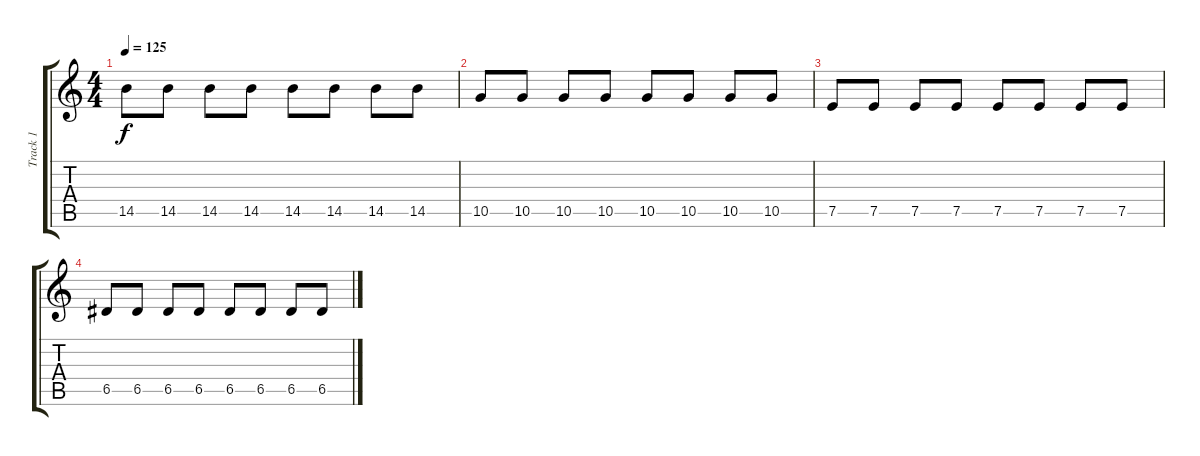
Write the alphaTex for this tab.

\track ("Track 1" "Track 1") {instrument distortionguitar}
\staff {score tabs}
\tuning (E4 B3 G3 D3 A2 E2) {hide}
\ts (4 4)
\tempo 125
\clef g2
\ks c
14.5.8{dy f} 14.5.8 14.5.8 14.5.8 14.5.8 14.5.8 14.5.8 14.5.8 |
10.5.8 10.5.8 10.5.8 10.5.8 10.5.8 10.5.8 10.5.8 10.5.8 |
7.5.8 7.5.8 7.5.8 7.5.8 7.5.8 7.5.8 7.5.8 7.5.8 |
6.5.8 6.5.8 6.5.8 6.5.8 6.5.8 6.5.8 6.5.8 6.5.8
